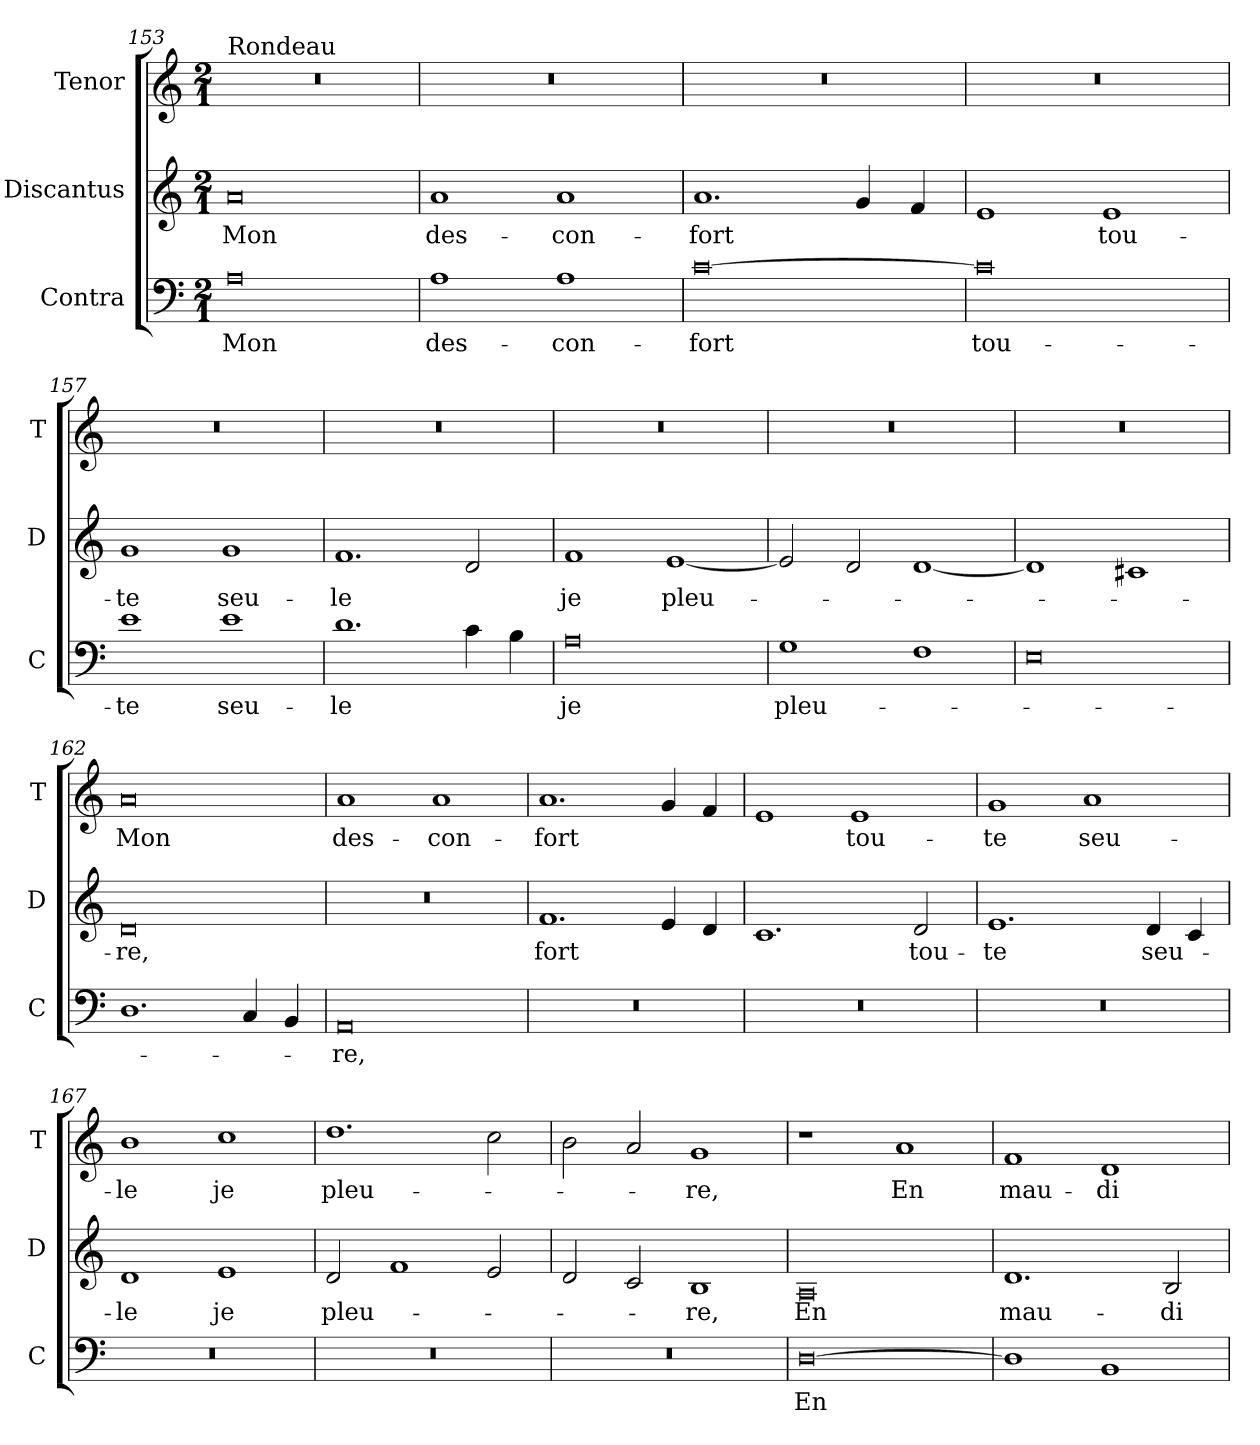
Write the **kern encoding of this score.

**kern	**text	**kern	**text	**kern	**text
*part3	*part3	*part2	*part2	*part1	*part1
*staff3	*staff3	*staff2	*staff2	*staff1	*staff1
*I"Contra	*	*I"Discantus	*	*I"Tenor	*
*I'C	*	*I'D	*	*I'T	*
*clefF4	*	*clefG2	*	*clefG2	*
*k[]	*	*k[]	*	*k[]	*
*M2/1	*	*M2/1	*	*M2/1	*
=153	=153	=153	=153	=153	=153
!	!	!	!	!LO:TX:a:t=Rondeau	!
0A	Mon	0a	Mon	0r	.
=154	=154	=154	=154	=154	=154
1A	des-	1a	des-	0r	.
1A	-con-	1a	-con-	.	.
=155	=155	=155	=155	=155	=155
[0c	-fort	1.a	-fort	0r	.
.	.	4g/	.	.	.
.	.	4f/	.	.	.
=156	=156	=156	=156	=156	=156
0c]	tou-	1e	.	0r	.
.	.	1e	tou-	.	.
=157	=157	=157	=157	=157	=157
1e	-te	1g	-te	0r	.
1e	seu-	1g	seu-	.	.
=158	=158	=158	=158	=158	=158
1.d	-le	1.f	-le	0r	.
4c\	.	2d/	.	.	.
4B\	.	.	.	.	.
=159	=159	=159	=159	=159	=159
0A	je	1f	je	0r	.
.	.	[1e	pleu-	.	.
=160	=160	=160	=160	=160	=160
1G	pleu-	2e/]	.	0r	.
.	.	2d/	.	.	.
1F	.	[1d	.	.	.
=161	=161	=161	=161	=161	=161
0E	.	1d]	.	0r	.
.	.	1c#X	.	.	.
=162	=162	=162	=162	=162	=162
1.D	.	0d	-re,	0a	Mon
4C/	.	.	.	.	.
4BB/	.	.	.	.	.
=163	=163	=163	=163	=163	=163
0AA	-re,	0r	.	1a	des-
.	.	.	.	1a	-con-
=164	=164	=164	=164	=164	=164
0r	.	1.f	fort	1.a	-fort
.	.	4e/	.	4g/	.
.	.	4d/	.	4f/	.
=165	=165	=165	=165	=165	=165
0r	.	1.c	.	1e	.
.	.	.	.	1e	tou-
.	.	2d/	tou-	.	.
=166	=166	=166	=166	=166	=166
0r	.	1.e	-te	1g	-te
.	.	.	.	1a	seu-
.	.	4d/	seu-	.	.
.	.	4c/	.	.	.
=167	=167	=167	=167	=167	=167
0r	.	1d	-le	1b	-le
.	.	1e	je	1cc	je
=168	=168	=168	=168	=168	=168
0r	.	2d/	pleu-	1.dd	pleu-
.	.	1f	.	.	.
.	.	2e/	.	2cc\	.
=169	=169	=169	=169	=169	=169
0r	.	2d/	.	2b\	.
.	.	2c/	.	2a/	.
.	.	1B	-re,	1g	-re,
=170	=170	=170	=170	=170	=170
[0D	En	0A	En	1r	.
.	.	.	.	1a	En
=171	=171	=171	=171	=171	=171
1D]	.	1.d	mau-	1f	mau-
1BB	.	.	.	1d	-di-
.	.	2B/	-di-	.	.
=	=	=	=	=	=
*-	*-	*-	*-	*-	*-
